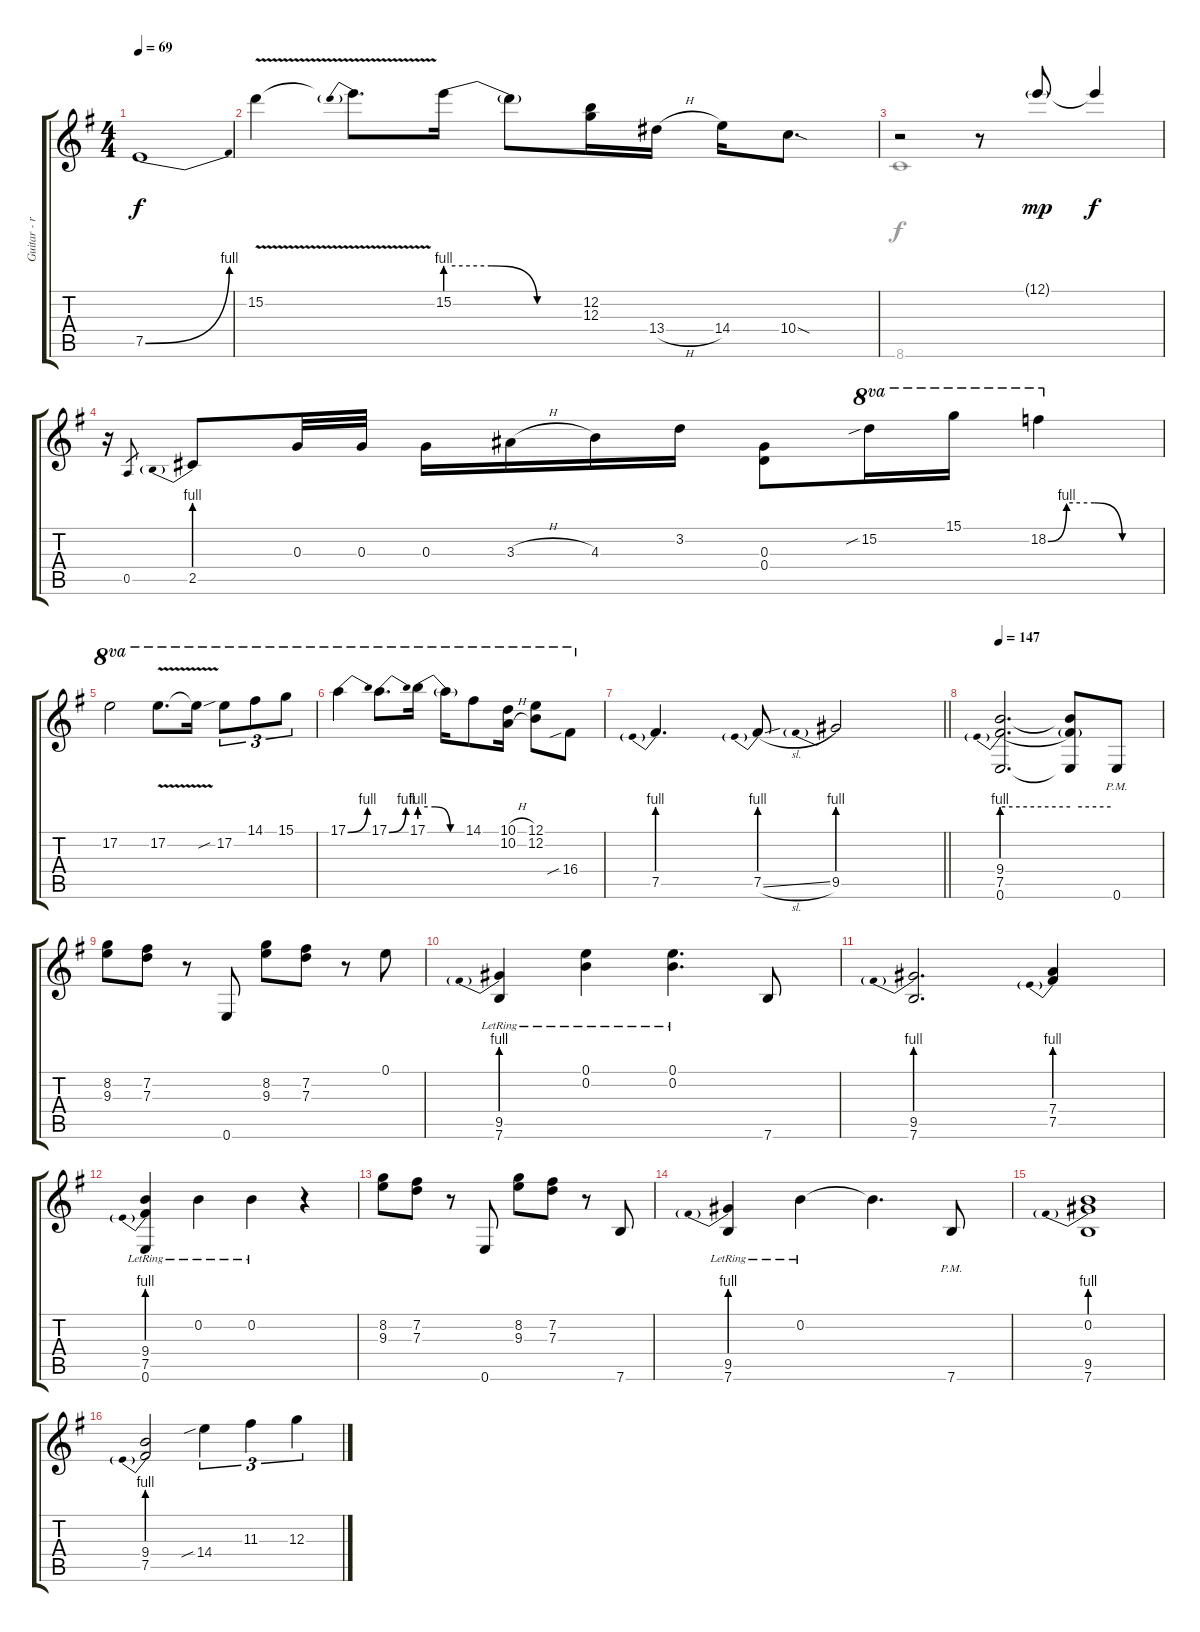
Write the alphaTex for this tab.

\track ("Guitar - right - Glenn Tipton" "Guitar - r") {instrument distortionguitar}
\staff {score tabs}
\tuning (E4 B3 G3 D3 A2 E2) {hide}
\voice
\ts (4 4)
\tempo 69
\clef g2
\ks g
7.5{be (bend 0 0 60 4)}.1{dy f} |
15.2{v}.4 15.2{be (prebend 0 4 60 4) t}.8{d} 15.2{be (custom 0 4 20 4 40 0 60 0)}.16 15.2{t}.8 (12.2 12.3).16 13.4{h}.16 14.4.16 10.4{sod}.8{d} |
r.2 r.8 12.1{g}.8{dy mp} 12.1{t}.4{dy f} |
r.16 0.5.8{gr} 2.5{be (prebend 0 4 60 4)}.8 0.3.32 0.3.32 0.3.16 3.3{h}.16 4.3.16 3.2.16 (0.3 0.4).8 15.2{sib}.16{ot 8va} 15.1.16{ot 8va} 18.2{be (custom 0 0 10 4 25 4 40 0 60 0)}.4{ot 8va} |
17.2.2{ot 8va} 17.2{v}.8{d ot 8va} 17.2{sou t}.16{ot 8va} 17.2.8{tu (3 2) ot 8va} 14.1.8{tu (3 2) ot 8va} 15.1.8{tu (3 2) ot 8va} |
17.1{be (bend 0 0 60 4)}.4{ot 8va} 17.1{be (bend 0 0 60 4)}.8{d ot 8va} 17.1{be (custom 0 4 20 4 40 0 60 0)}.16{ot 8va} 17.1{t}.16{ot 8va} 14.1.8{ot 8va} (10.1{h} 10.2{h}).16{ot 8va} (12.1 12.2).8{ot 8va} 16.4{sib}.8{ot 8va} |
\barLineRight lightlight
7.5{be (prebend 0 4 60 4)}.4{d} 7.5{be (prebend 0 4 60 4) sl}.8 9.5{be (prebend 0 4 60 4)}.2 |
\tempo 147
(9.4 7.5{be (prebend 0 4 60 4)} 0.6).2{d} (9.4{t} 7.5{be (hold 0 4 60 4) t} 0.6{t}).8 0.6{pm}.8 |
(8.2 9.3).8 (7.2 7.3).8 r.8 0.6.8 (8.2 9.3).8 (7.2 7.3).8 r.8 0.1.8 |
(9.5{be (prebend 0 4 60 4) lr} 7.6{lr}).4 (0.1{lr} 0.2{lr}).4 (0.1{lr} 0.2{lr}).4{d} 7.6.8 |
(9.5{be (prebend 0 4 60 4)} 7.6).2{d} (7.4 7.5{be (prebend 0 4 60 4)}).4 |
(9.4{lr} 7.5{be (prebend 0 4 60 4) lr} 0.6{lr}).4 0.2{lr}.4 0.2{lr}.4 r.4 |
(8.2 9.3).8 (7.2 7.3).8 r.8 0.6.8 (8.2 9.3).8 (7.2 7.3).8 r.8 7.6.8 |
(9.5{be (prebend 0 4 60 4) lr} 7.6{lr}).4 0.2{lr}.4 0.2{t}.4{d} 7.6{pm}.8 |
(0.2 9.5{be (prebend 0 4 60 4)} 7.6).1 |
(9.4 7.5{be (prebend 0 4 60 4)}).2 14.4{sib}.4{tu (3 2)} 11.3.4{tu (3 2)} 12.3.4{tu (3 2)}
\voice
\clef g2
\ottava regular
\simile none
\ks g
|
|
8.6.1 |
|
|
|
\barLineRight lightlight
|
|
|
|
|
|
|
|
|
